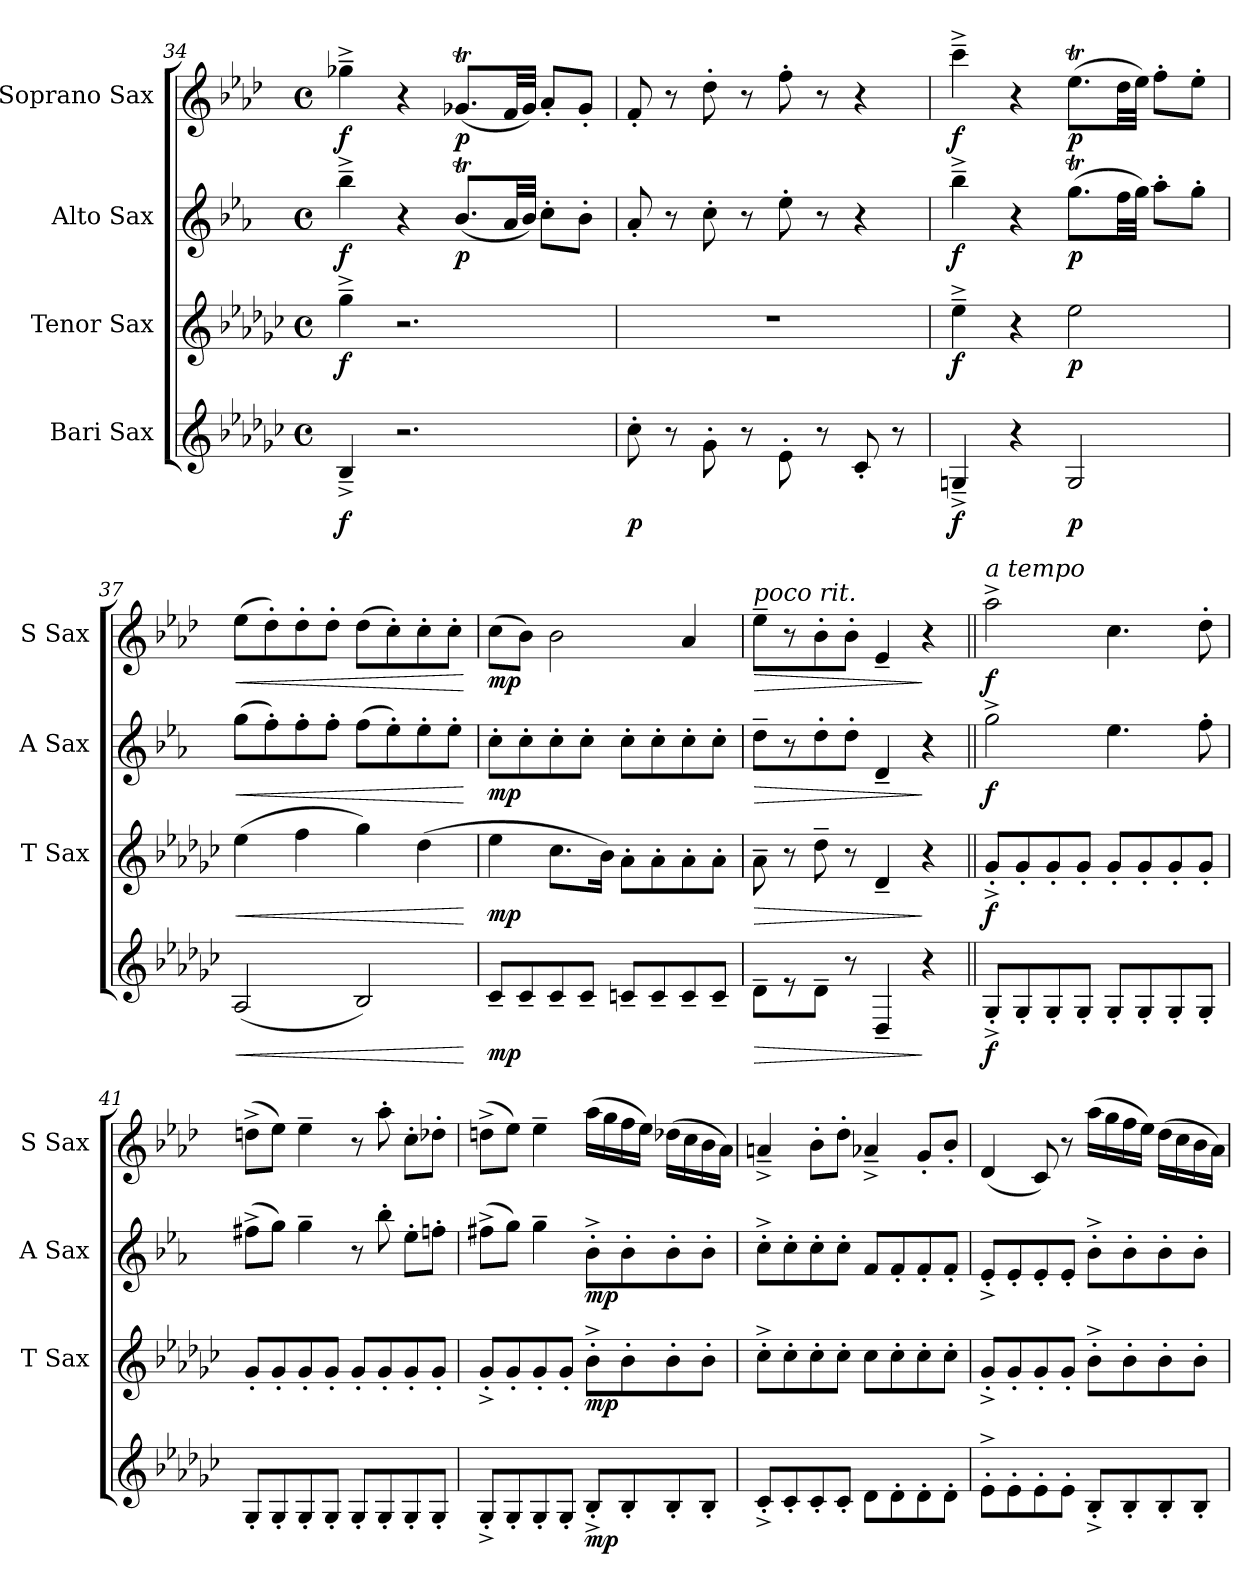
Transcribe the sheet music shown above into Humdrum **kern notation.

**kern	**dynam	**kern	**dynam	**kern	**dynam	**kern	**dynam
*part4	*part4	*part3	*part3	*part2	*part2	*part1	*part1
*staff4	*staff4	*staff3	*staff3	*staff2	*staff2	*staff1	*staff1
*I"Bari Sax	*	*I"Tenor Sax	*	*I"Alto Sax	*	*I"Soprano Sax	*
*	*	*I'T Sax	*	*I'A Sax	*	*I'S Sax	*
!!LO:LB:g=z
*clefG2	*	*clefG2	*	*clefG2	*	*clefG2	*
*ITrd12c21	*	*ITrd8c14	*	*ITrd5c9	*	*ITrd1c2	*
*k[b-e-a-d-g-c-]	*	*k[b-e-a-d-g-c-]	*	*k[b-e-a-d-g-c-]	*	*k[b-e-a-d-g-c-]	*
*G-:	*	*G-:	*	*G-:	*	*G-:	*
*M4/4	*	*M4/4	*	*M4/4	*	*M4/4	*
*met(c)	*	*met(c)	*	*met(c)	*	*met(c)	*
=34	=34	=34	=34	=34	=34	=34	=34
!	!LO:DY:b	!	!LO:DY:b	!	!LO:DY:b	!	!LO:DY:b
4BB-^<~</	f	4g-^>~>\	f	4dd-i^>~>\	f	4ff-X^>~>\	f
2.r	.	2.r	.	4r	.	4r	.
!	!	!	!	!	!LO:DY:b	!	!LO:DY:b
.	.	.	.	(<8.d-T/L	p	(<8.f-XT/L	p
.	.	.	.	32c-/LL	.	32e-/LL	.
.	.	.	.	32d-/JJJ)	.	32f-/JJJ)	.
.	.	.	.	8e-'>\L	.	8g-'</L	.
.	.	.	.	8d-'>\J	.	8f-'</J	.
=35	=35	=35	=35	=35	=35	=35	=35
!	!LO:DY:b	!	!	!	!	!	!
8c-'>\	p	1r	.	8c-'</	.	8e-'</	.
8r	.	.	.	8r	.	8r	.
8G-'>\	.	.	.	8e-'>\	.	8cc-'>\	.
8r	.	.	.	8r	.	8r	.
8E-'>\	.	.	.	8g-'>\	.	8ee-'>\	.
8r	.	.	.	8r	.	8r	.
8C-'</	.	.	.	4r	.	4r	.
8r	.	.	.	.	.	.	.
=36	=36	=36	=36	=36	=36	=36	=36
!	!LO:DY:b	!	!LO:DY:b	!	!LO:DY:b	!	!LO:DY:b
4GGn^<~</	f	4e-^>~>\	f	4dd-^>~>\	f	4bb-^>~>\	f
4r	.	4r	.	4r	.	4r	.
!	!LO:DY:b	!	!LO:DY:b	!	!LO:DY:b	!	!LO:DY:b
2GG/	p	2e-\	p	(>8.b-t\L	p	(>8.dd-T\L	p
.	.	.	.	32a-\LL	.	32cc-\LL	.
.	.	.	.	32b-\JJJ)	.	32dd-\JJJ)	.
.	.	.	.	8cc-'>\L	.	8ee-'>\L	.
.	.	.	.	8b-'>\J	.	8dd-'>\J	.
=37	=37	=37	=37	=37	=37	=37	=37
!	!LO:HP:b	!	!LO:HP:b	!	!LO:HP:b	!	!LO:HP:b
(<2AA-/	<	(>4e-\	<	(>8b-\L	<	(>8dd-\L	<
.	.	.	.	8a-'>\)	.	8cc-'>\)	.
.	.	4f\	.	8a-'>\	.	8cc-'>\	.
.	.	.	.	8a-'>\J	.	8cc-'>\J	.
2BB-/)	.	4g-\)	.	(>8a-\L	.	(>8cc-\L	.
.	.	.	.	8g-'>\)	.	8b-'>\)	.
.	.	(>4d-\	.	8g-'>\	.	8b-'>\	.
.	.	.	.	8g-'>\J	.	8b-'>\J	.
.	[	.	[	.	[	.	[
=38	=38	=38	=38	=38	=38	=38	=38
!	!LO:DY:b	!	!LO:DY:b	!	!LO:DY:b	!	!LO:DY:b
8C-~</L	mp	4e-\	mp	8e-'>\L	mp	(>8b-\L	mp
8C-~</	.	.	.	8e-'>\	.	8a-\J)	.
8C-~</	.	8.c-\L	.	8e-'>\	.	2a-\	.
8C-~</J	.	.	.	8e-'>\J	.	.	.
.	.	16B-\Jk)	.	.	.	.	.
8Cn~</L	.	8A-'>\L	.	8e-'>\L	.	.	.
8C~</	.	8A-'>\	.	8e-'>\	.	.	.
8C~</	.	8A-'>\	.	8e-'>\	.	4g-/	.
8C~</J	.	8A-'>\J	.	8e-'>\J	.	.	.
=39	=39	=39	=39	=39	=39	=39	=39
!	!	!	!	!	!	!LO:TX:a:i:t=poco rit.	!
!	!LO:HP:b	!	!LO:HP:b	!	!LO:HP:b	!	!LO:HP:b
8D-~>\L	>	8A-~>\	>	8f~>\L	>	8dd-~>\L	>
8r	.	8r	.	8r	.	8r	.
8D-~>\J	.	8d-~>\	.	8f'>\	.	8a-'>\	.
8r	.	8r	.	8f'>\J	.	8a-'>\J	.
4DD-~</	.	4D-~</	.	4F~</	.	4d-~</	.
4r	]	4r	]	4r	]	4r	]
!!LO:PB:g=z
=40||	=40||	=40||	=40||	=40||	=40||	=40||	=40||
!	!	!	!	!	!	!LO:TX:a:i:t=a tempo	!
!	!LO:DY:b	!	!LO:DY:b	!	!LO:DY:b	!	!LO:DY:b
8GG-^<'</L	f	8G-^<'</L	f	2b-^>\	f	2gg-^>\	f
8GG-'</	.	8G-'</	.	.	.	.	.
8GG-'</	.	8G-'</	.	.	.	.	.
8GG-'</J	.	8G-'</J	.	.	.	.	.
8GG-'</L	.	8G-'</L	.	4.g-\	.	4.b-\	.
8GG-'</	.	8G-'</	.	.	.	.	.
8GG-'</	.	8G-'</	.	.	.	.	.
8GG-'</J	.	8G-'</J	.	8a-'>\	.	8cc-'>\	.
=41	=41	=41	=41	=41	=41	=41	=41
8GG-'</L	.	8G-'</L	.	(>8an^>\L	.	(>8ccn^>\L	.
8GG-'</	.	8G-'</	.	8b-\J)	.	8dd-\J)	.
8GG-'</	.	8G-'</	.	4b-~>\	.	4dd-~>\	.
8GG-'</J	.	8G-'</J	.	.	.	.	.
8GG-'</L	.	8G-'</L	.	8r	.	8r	.
8GG-'</	.	8G-'</	.	8dd-'>\	.	8gg-'>\	.
8GG-'</	.	8G-'</	.	8g-'>\L	.	8b-'>\L	.
8GG-'</J	.	8G-'</J	.	8a-X'>\J	.	8cc-X'>\J	.
=42	=42	=42	=42	=42	=42	=42	=42
8GG-^<'</L	.	8G-^<'</L	.	(>8an^>\L	.	(>8ccn^>\L	.
8GG-'</	.	8G-'</	.	8b-\J)	.	8dd-\J)	.
8GG-'</	.	8G-'</	.	4b-~>\	.	4dd-~>\	.
8GG-'</J	.	8G-'</J	.	.	.	.	.
!	!LO:DY:b	!	!LO:DY:b	!	!LO:DY:b	!	!
8BB-^<'</L	mp	8B-^>'>\L	mp	8d-^>'>\L	mp	(>16gg-\LL	.
.	.	.	.	.	.	16ff\	.
8BB-'</	.	8B-'>\	.	8d-'>\	.	16ee-\	.
.	.	.	.	.	.	16dd-\JJ)	.
8BB-'</	.	8B-'>\	.	8d-'>\	.	(>16cc-X\LL	.
.	.	.	.	.	.	16b-\	.
8BB-'</J	.	8B-'>\J	.	8d-'>\J	.	16a-\	.
.	.	.	.	.	.	16g-\JJ)	.
=43	=43	=43	=43	=43	=43	=43	=43
8C-^<'</L	.	8c-^>'>\L	.	8e-^>'>\L	.	4gn^<~</	.
8C-'</	.	8c-'>\	.	8e-'>\	.	.	.
8C-'</	.	8c-'>\	.	8e-'>\	.	8a-'>\L	.
8C-'</J	.	8c-'>\J	.	8e-'>\J	.	8cc-'>\J	.
8D-\L	.	8c-\L	.	8A-/L	.	4g-X^<~</	.
8D-'>\	.	8c-'>\	.	8A-'</	.	.	.
8D-'>\	.	8c-'>\	.	8A-'</	.	8f'</L	.
8D-'>\J	.	8c-'>\J	.	8A-'</J	.	8a-'</J	.
=44	=44	=44	=44	=44	=44	=44	=44
8E-^>'>\L	.	8G-^<'</L	.	8G-^<'</L	.	(<4c-/	.
8E-'>\	.	8G-'</	.	8G-'</	.	.	.
8E-'>\	.	8G-'</	.	8G-'</	.	8B-/)	.
8E-'>\J	.	8G-'</J	.	8G-'</J	.	8r	.
8BB-^<'</L	.	8B-^>'>\L	.	8d-^>'>\L	.	(>16gg-\LL	.
.	.	.	.	.	.	16ff\	.
8BB-'</	.	8B-'>\	.	8d-'>\	.	16ee-\	.
.	.	.	.	.	.	16dd-\JJ)	.
8BB-'</	.	8B-'>\	.	8d-'>\	.	(>16cc-\LL	.
.	.	.	.	.	.	16b-\	.
8BB-'</J	.	8B-'>\J	.	8d-'>\J	.	16a-\	.
.	.	.	.	.	.	16g-\JJ)	.
=	=	=	=	=	=	=	=
*-	*-	*-	*-	*-	*-	*-	*-
